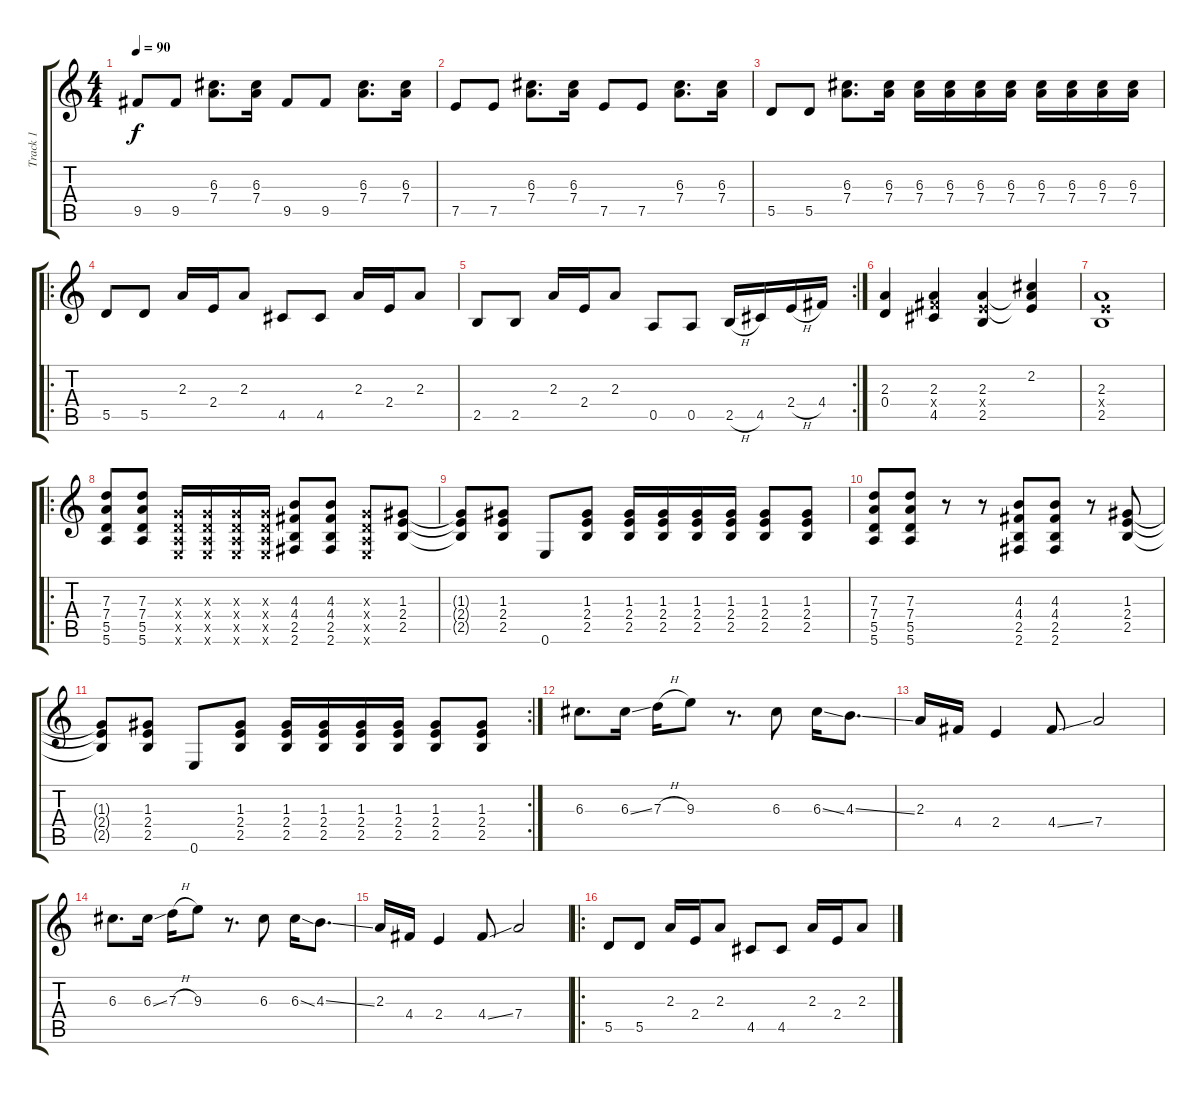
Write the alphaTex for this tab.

\track ("Track 1" "Track 1") {instrument acousticguitarsteel}
\staff {score tabs}
\tuning (E4 B3 G3 D3 A2 E2) {hide}
\ts (4 4)
\tempo 90
\clef g2
\ks c
9.5.8{dy f} 9.5.8 (6.3 7.4).8{d} (6.3 7.4).16 9.5.8 9.5.8 (6.3 7.4).8{d} (6.3 7.4).16 |
7.5.8 7.5.8 (6.3 7.4).8{d} (6.3 7.4).16 7.5.8 7.5.8 (6.3 7.4).8{d} (6.3 7.4).16 |
5.5.8 5.5.8 (6.3 7.4).8{d} (6.3 7.4).16 (6.3 7.4).16 (6.3 7.4).16 (6.3 7.4).16 (6.3 7.4).16 (6.3 7.4).16 (6.3 7.4).16 (6.3 7.4).16 (6.3 7.4).16 |
\ro
5.5.8 5.5.8 2.3.16 2.4.16 2.3.8 4.5.8 4.5.8 2.3.16 2.4.16 2.3.8 |
\rc 2
2.5.8 2.5.8 2.3.16 2.4.16 2.3.8 0.5.8 0.5.8 2.5{h}.16 4.5.16 2.4{h}.16 4.4.16 |
(2.3 0.4).4 (2.3 4.4{x} 4.5).4 (2.3 2.4{x} 2.5).4 (2.2 2.3{t} 2.4{t}).4 |
(2.3 2.4{x} 2.5).1{volume 5} |
\ro
(7.3 7.4 5.5 5.6).8{volume 13} (7.3 7.4 5.5 5.6).8 (0.3{x} 0.4{x} 0.5{x} 0.6{x}).16 (0.3{x} 0.4{x} 0.5{x} 0.6{x}).16 (0.3{x} 0.4{x} 0.5{x} 0.6{x}).16 (0.3{x} 0.4{x} 0.5{x} 0.6{x}).16 (4.3 4.4 2.5 2.6).8 (4.3 4.4 2.5 2.6).8 (0.3{x} 0.4{x} 0.5{x} 0.6{x}).8 (1.3 2.4 2.5).8 |
(1.3{t} 2.4{t} 2.5{t}).8 (1.3 2.4 2.5).8 0.6.8 (1.3 2.4 2.5).8 (1.3 2.4 2.5).16 (1.3 2.4 2.5).16 (1.3 2.4 2.5).16 (1.3 2.4 2.5).16 (1.3 2.4 2.5).8 (1.3 2.4 2.5).8 |
(7.3 7.4 5.5 5.6).8 (7.3 7.4 5.5 5.6).8 r.8 r.8 (4.3 4.4 2.5 2.6).8 (4.3 4.4 2.5 2.6).8 r.8 (1.3 2.4 2.5).8 |
\rc 2
(1.3{t} 2.4{t} 2.5{t}).8 (1.3 2.4 2.5).8 0.6.8 (1.3 2.4 2.5).8 (1.3 2.4 2.5).16 (1.3 2.4 2.5).16 (1.3 2.4 2.5).16 (1.3 2.4 2.5).16 (1.3 2.4 2.5).8 (1.3 2.4 2.5).8 |
6.3.8{d} 6.3{ss}.16 7.3{h}.16 9.3.8 r.8{d} 6.3.8 6.3{ss}.16 4.3{ss}.8{d} |
2.3.16 4.4.16 2.4.4 4.4{ss}.8 7.4.2 |
6.3.8{d} 6.3{ss}.16 7.3{h}.16 9.3.8 r.8{d} 6.3.8 6.3{ss}.16 4.3{ss}.8{d} |
2.3.16 4.4.16 2.4.4 4.4{ss}.8 7.4.2 |
\ro
5.5.8 5.5.8 2.3.16 2.4.16 2.3.8 4.5.8 4.5.8 2.3.16 2.4.16 2.3.8
